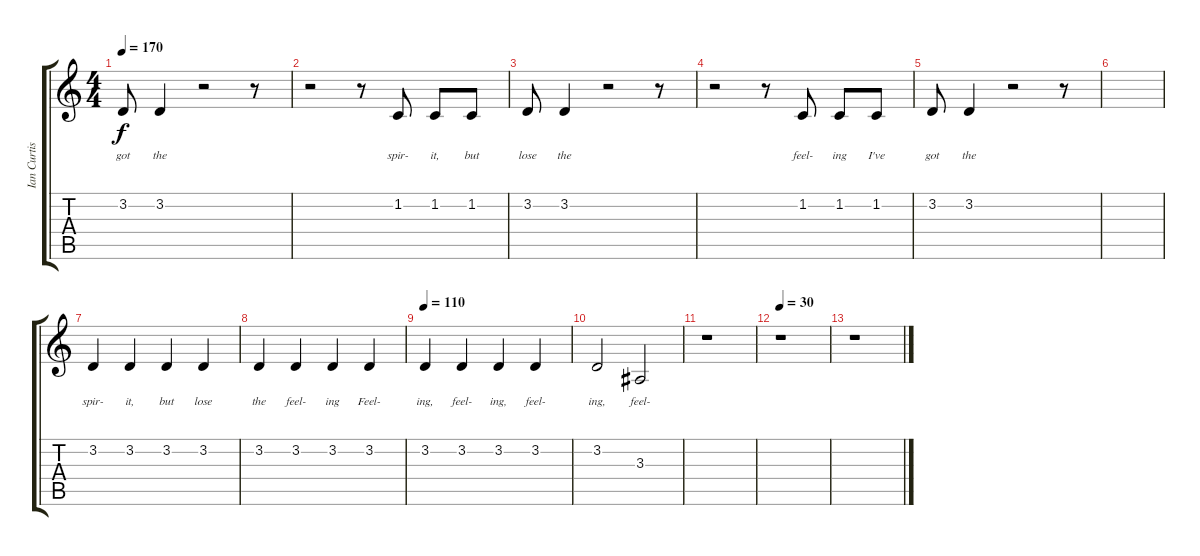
\track ("Ian Curtis (Vocals)" "Ian Curtis") {instrument tenorsax}
\staff {score tabs}
\tuning (E4 B3 G3 D3 A2 E2) {hide}
\ts (4 4)
\tempo 170
\clef g2
\ks c
3.2.8{lyrics (0 "") lyrics (1 "got") lyrics (2 "") lyrics (3 "") lyrics (4 "") dy f} 3.2.4{lyrics (0 "") lyrics (1 "the") lyrics (2 "") lyrics (3 "") lyrics (4 "")} r.2 r.8 |
r.2 r.8 1.2.8{lyrics (0 "") lyrics (1 "spir-") lyrics (2 "") lyrics (3 "") lyrics (4 "")} 1.2.8{lyrics (0 "") lyrics (1 "it,") lyrics (2 "") lyrics (3 "") lyrics (4 "")} 1.2.8{lyrics (0 "") lyrics (1 "but") lyrics (2 "") lyrics (3 "") lyrics (4 "")} |
3.2.8{lyrics (0 "") lyrics (1 "lose") lyrics (2 "") lyrics (3 "") lyrics (4 "")} 3.2.4{lyrics (0 "") lyrics (1 "the") lyrics (2 "") lyrics (3 "") lyrics (4 "")} r.2 r.8 |
r.2 r.8 1.2.8{lyrics (0 "") lyrics (1 "feel-") lyrics (2 "") lyrics (3 "") lyrics (4 "")} 1.2.8{lyrics (0 "") lyrics (1 "ing") lyrics (2 "") lyrics (3 "") lyrics (4 "")} 1.2.8{lyrics (0 "") lyrics (1 "I've") lyrics (2 "") lyrics (3 "") lyrics (4 "")} |
3.2.8{lyrics (0 "") lyrics (1 "got") lyrics (2 "") lyrics (3 "") lyrics (4 "")} 3.2.4{lyrics (0 "") lyrics (1 "the") lyrics (2 "") lyrics (3 "") lyrics (4 "")} r.2 r.8 |
|
3.2.4{lyrics (0 "") lyrics (1 "spir-") lyrics (2 "") lyrics (3 "") lyrics (4 "")} 3.2.4{lyrics (0 "") lyrics (1 "it,") lyrics (2 "") lyrics (3 "") lyrics (4 "")} 3.2.4{lyrics (0 "") lyrics (1 "but") lyrics (2 "") lyrics (3 "") lyrics (4 "")} 3.2.4{lyrics (0 "") lyrics (1 "lose") lyrics (2 "") lyrics (3 "") lyrics (4 "")} |
3.2.4{lyrics (0 "") lyrics (1 "the") lyrics (2 "") lyrics (3 "") lyrics (4 "")} 3.2.4{lyrics (0 "") lyrics (1 "feel-") lyrics (2 "") lyrics (3 "") lyrics (4 "")} 3.2.4{lyrics (0 "") lyrics (1 "ing") lyrics (2 "") lyrics (3 "") lyrics (4 "")} 3.2.4{lyrics (0 "") lyrics (1 "Feel-") lyrics (2 "") lyrics (3 "") lyrics (4 "")} |
\tempo 110
3.2.4{lyrics (0 "") lyrics (1 "ing,") lyrics (2 "") lyrics (3 "") lyrics (4 "")} 3.2.4{lyrics (0 "") lyrics (1 "feel-") lyrics (2 "") lyrics (3 "") lyrics (4 "")} 3.2.4{lyrics (0 "") lyrics (1 "ing,") lyrics (2 "") lyrics (3 "") lyrics (4 "")} 3.2.4{lyrics (0 "") lyrics (1 "feel-") lyrics (2 "") lyrics (3 "") lyrics (4 "")} |
3.2.2{lyrics (0 "") lyrics (1 "ing,") lyrics (2 "") lyrics (3 "") lyrics (4 "")} 3.3.2{lyrics (0 "") lyrics (1 "feel-") lyrics (2 "") lyrics (3 "") lyrics (4 "")} |
r.1 |
\tempo 30
r.1 |
r.1
